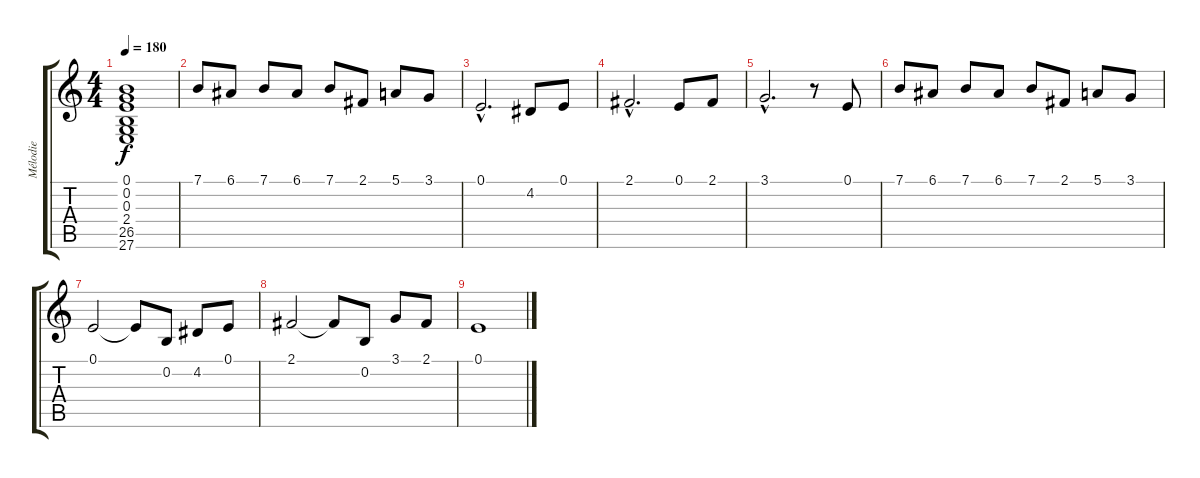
\track ("Mélodie" "Mélodie") {instrument acousticgrandpiano}
\staff {score tabs}
\tuning (E4 B3 G3 D3 A2 E2) {hide}
\ts (4 4)
\tempo 180
\clef g2
\ks c
(0.1 0.2 0.3 2.4 26.5 27.6).1{dy f instrument acousticgrandpiano} |
7.1.8 6.1.8 7.1.8 6.1.8 7.1.8 2.1.8 5.1.8 3.1.8 |
0.1{hac}.2{d} 4.2.8 0.1.8 |
2.1{hac}.2{d} 0.1.8 2.1.8 |
3.1{hac}.2{d} r.8 0.1.8 |
7.1.8 6.1.8 7.1.8 6.1.8 7.1.8 2.1.8 5.1.8 3.1.8 |
0.1.2 0.1{t}.8 0.2.8 4.2.8 0.1.8 |
2.1.2 2.1{t}.8 0.2.8 3.1.8 2.1.8 |
0.1.1
